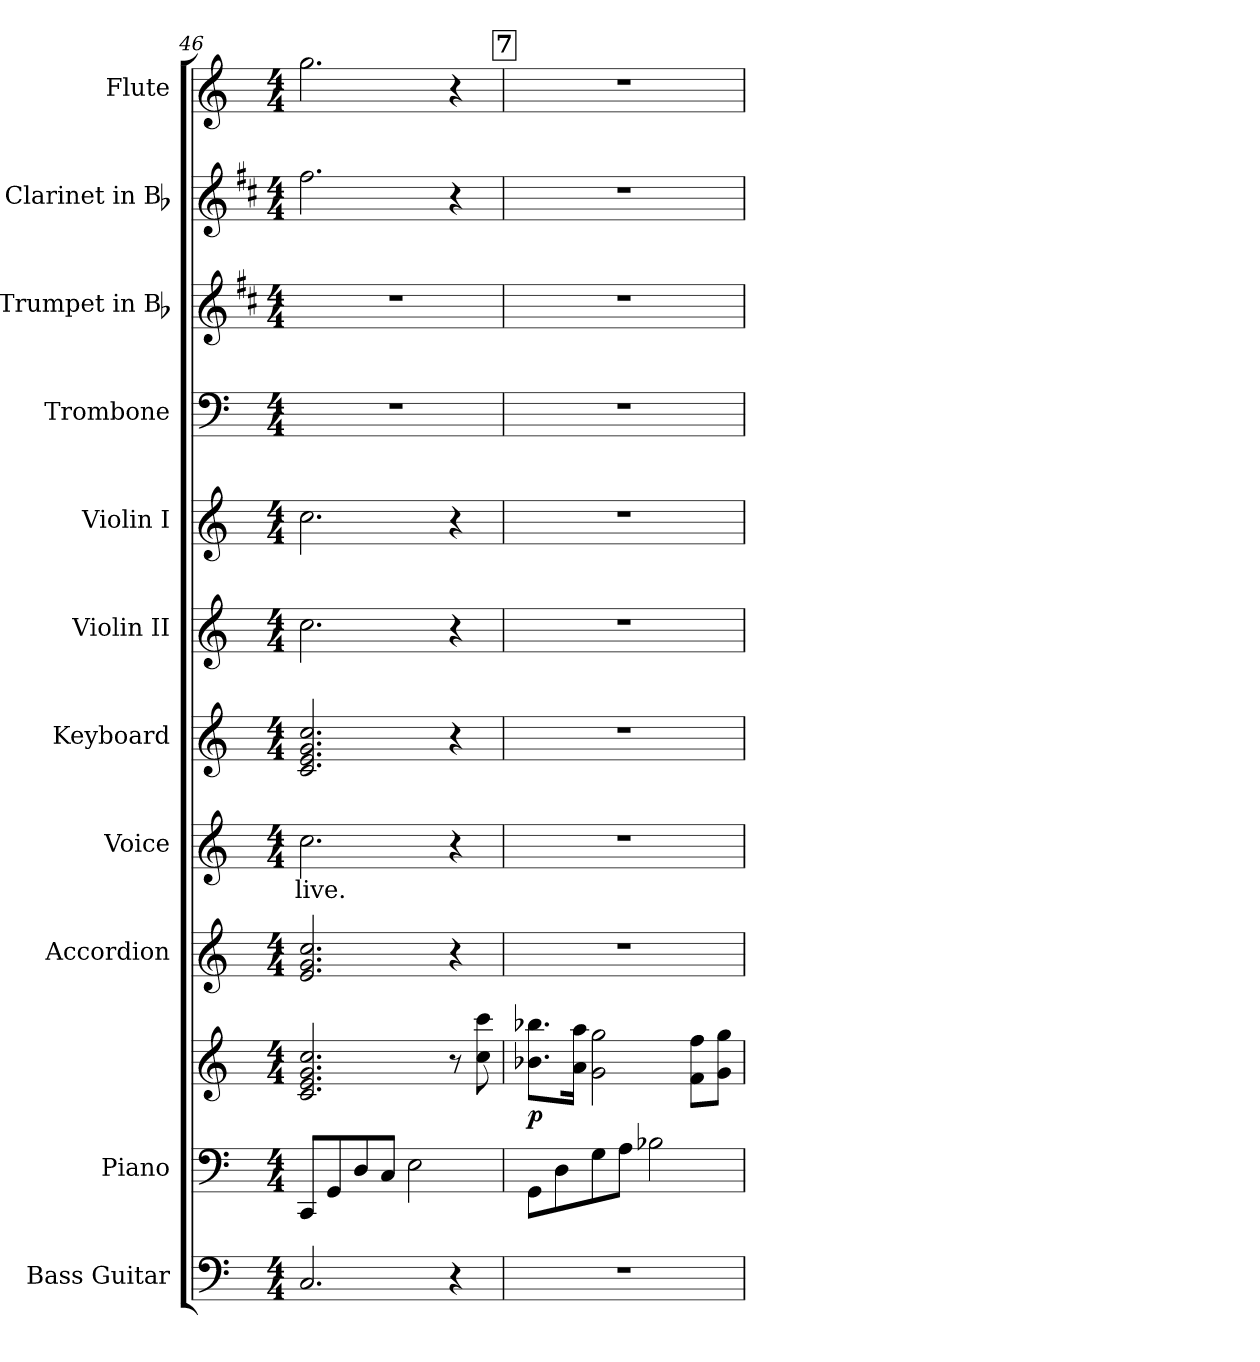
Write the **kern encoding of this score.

**kern	**kern	**kern	**dynam	**kern	**kern	**text	**kern	**kern	**kern	**kern	**kern	**kern	**kern
*part11	*part10	*part10	*part10	*part9	*part8	*part8	*part7	*part6	*part5	*part4	*part3	*part2	*part1
*staff12	*staff11	*staff10	*staff10/11	*staff9	*staff8	*staff8	*staff7	*staff6	*staff5	*staff4	*staff3	*staff2	*staff1
*I"Bass Guitar	*I"Piano	*	*	*I"Accordion	*I"Voice	*	*I"Keyboard	*I"Violin II	*I"Violin I	*I"Trombone	*I"Trumpet in Bb	*I"Clarinet in Bb	*I"Flute
*I'Bass	*I'Pno.	*	*	*I'Accord.	*I'Voice	*	*I'Kbd.	*I'Vln. II	*I'Vln. I	*I'Tbn.	*I'Tpt.	*I'Cl.	*I'Fl.
*clefF4	*clefF4	*clefG2	*	*clefG2	*clefG2	*	*clefG2	*clefG2	*clefG2	*clefF4	*clefG2	*clefG2	*clefG2
*ITrd7c12	*	*	*	*	*	*	*	*	*	*ITrd8c14	*ITrd1c2	*ITrd1c2	*
*k[]	*k[]	*k[]	*	*k[]	*k[]	*	*k[]	*k[]	*k[]	*k[]	*k[]	*k[]	*k[]
*C:	*C:	*C:	*	*C:	*C:	*	*C:	*C:	*C:	*C:	*C:	*C:	*C:
*M4/4	*M4/4	*M4/4	*	*M4/4	*M4/4	*	*M4/4	*M4/4	*M4/4	*M4/4	*M4/4	*M4/4	*M4/4
=46	=46	=46	=46	=46	=46	=46	=46	=46	=46	=46	=46	=46	=46
!	!	!	!	!	!	!LO:LY:b:color=#000000	!	!	!	!	!	!	!
2.CCi/	8CCi/L	2.ci/ 2.ei 2.gi 2.cci	.	2.ei/ 2.gi 2.cci	2.cci\	live.	2.ci/ 2.ei 2.gi 2.cci	2.cci\	2.cci\	1r	1r	2.eei\	2.ggi\
.	8GGi/	.	.	.	.	.	.	.	.	.	.	.	.
.	8Di/	.	.	.	.	.	.	.	.	.	.	.	.
.	8Ci/J	.	.	.	.	.	.	.	.	.	.	.	.
.	2Ei\	.	.	.	.	.	.	.	.	.	.	.	.
4r	.	8r	.	4r	4r	.	4r	4r	4r	.	.	4r	4r
.	.	8cci\ 8ccci	.	.	.	.	.	.	.	.	.	.	.
!!LO:REH:place=s1:color=#000000:enc=box:fs=8.6678:t=7
=47	=47	=47	=47	=47	=47	=47	=47	=47	=47	=47	=47	=47	=47
1r	8GGi\L	8.b-Xi\ 8.bb-XiL	p	1r	1r	.	1r	1r	1r	1r	1r	1r	1r
.	8Di\	.	.	.	.	.	.	.	.	.	.	.	.
.	.	16ai\ 16aaiJk	.	.	.	.	.	.	.	.	.	.	.
.	8Gi\	2gi\ 2ggi	.	.	.	.	.	.	.	.	.	.	.
.	8Ai\J	.	.	.	.	.	.	.	.	.	.	.	.
.	2B-Xi\	.	.	.	.	.	.	.	.	.	.	.	.
.	.	8fi\ 8ffiL	.	.	.	.	.	.	.	.	.	.	.
.	.	8gi\ 8ggiJ	.	.	.	.	.	.	.	.	.	.	.
=	=	=	=	=	=	=	=	=	=	=	=	=	=
*-	*-	*-	*-	*-	*-	*-	*-	*-	*-	*-	*-	*-	*-
